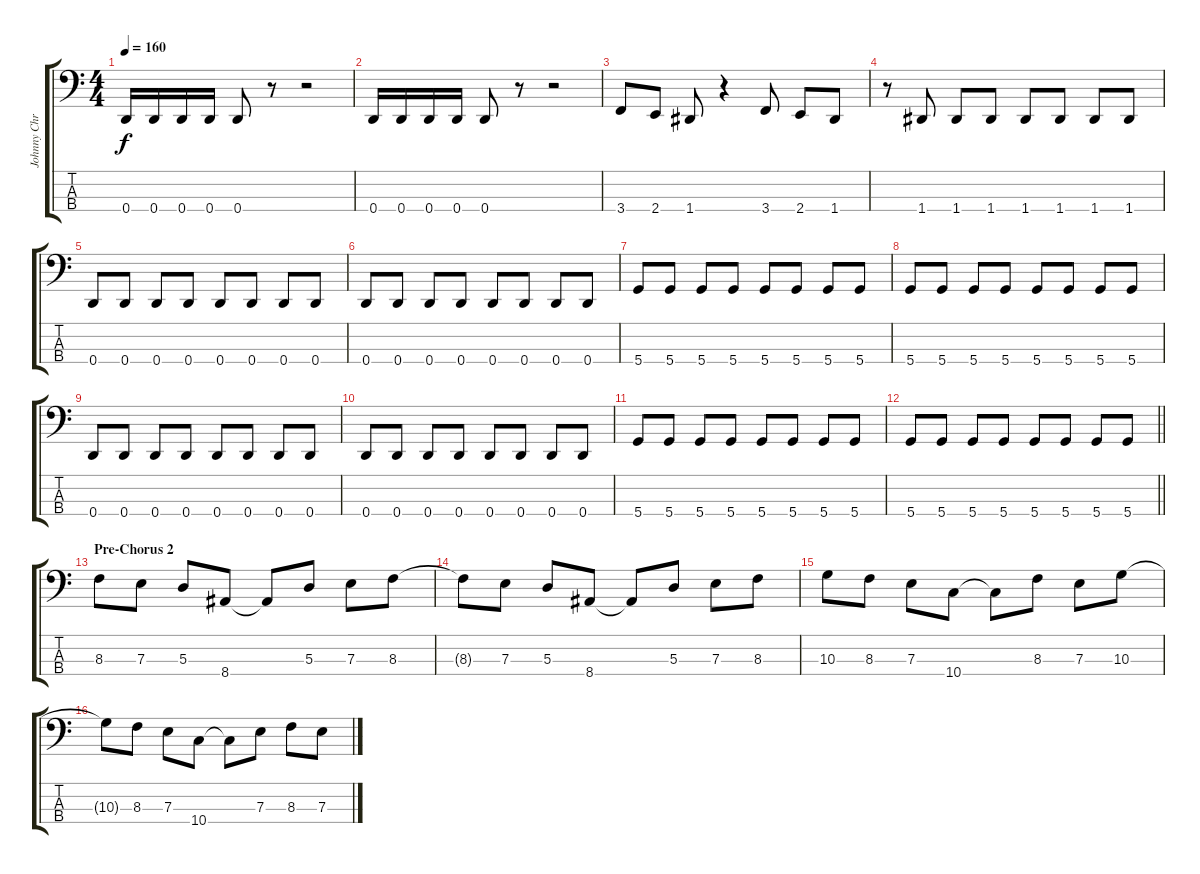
\track ("Johnny Christ Bass" "Johnny Chr") {instrument electricbasspick}
\staff {score tabs}
\tuning (G2 D2 A1 D1) {hide}
\ts (4 4)
\tempo 160
\clef f4
\ks c
0.4.16{dy f} 0.4.16 0.4.16 0.4.16 0.4.8 r.8 r.2 |
0.4.16 0.4.16 0.4.16 0.4.16 0.4.8 r.8 r.2 |
3.4.8 2.4.8 1.4.8 r.4 3.4.8 2.4.8 1.4.8 |
r.8 1.4.8 1.4.8 1.4.8 1.4.8 1.4.8 1.4.8 1.4.8 |
0.4.8 0.4.8 0.4.8 0.4.8 0.4.8 0.4.8 0.4.8 0.4.8 |
0.4.8 0.4.8 0.4.8 0.4.8 0.4.8 0.4.8 0.4.8 0.4.8 |
5.4.8 5.4.8 5.4.8 5.4.8 5.4.8 5.4.8 5.4.8 5.4.8 |
5.4.8 5.4.8 5.4.8 5.4.8 5.4.8 5.4.8 5.4.8 5.4.8 |
0.4.8 0.4.8 0.4.8 0.4.8 0.4.8 0.4.8 0.4.8 0.4.8 |
0.4.8 0.4.8 0.4.8 0.4.8 0.4.8 0.4.8 0.4.8 0.4.8 |
5.4.8 5.4.8 5.4.8 5.4.8 5.4.8 5.4.8 5.4.8 5.4.8 |
\barLineRight lightlight
5.4.8 5.4.8 5.4.8 5.4.8 5.4.8 5.4.8 5.4.8 5.4.8 |
\section ("" "Pre-Chorus 2")
8.3.8 7.3.8 5.3.8 8.4.8 8.4{t}.8 5.3.8 7.3.8 8.3.8 |
8.3{t}.8 7.3.8 5.3.8 8.4.8 8.4{t}.8 5.3.8 7.3.8 8.3.8 |
10.3.8 8.3.8 7.3.8 10.4.8 10.4{t}.8 8.3.8 7.3.8 10.3.8 |
10.3{t}.8 8.3.8 7.3.8 10.4.8 10.4{t}.8 7.3.8 8.3.8 7.3.8
